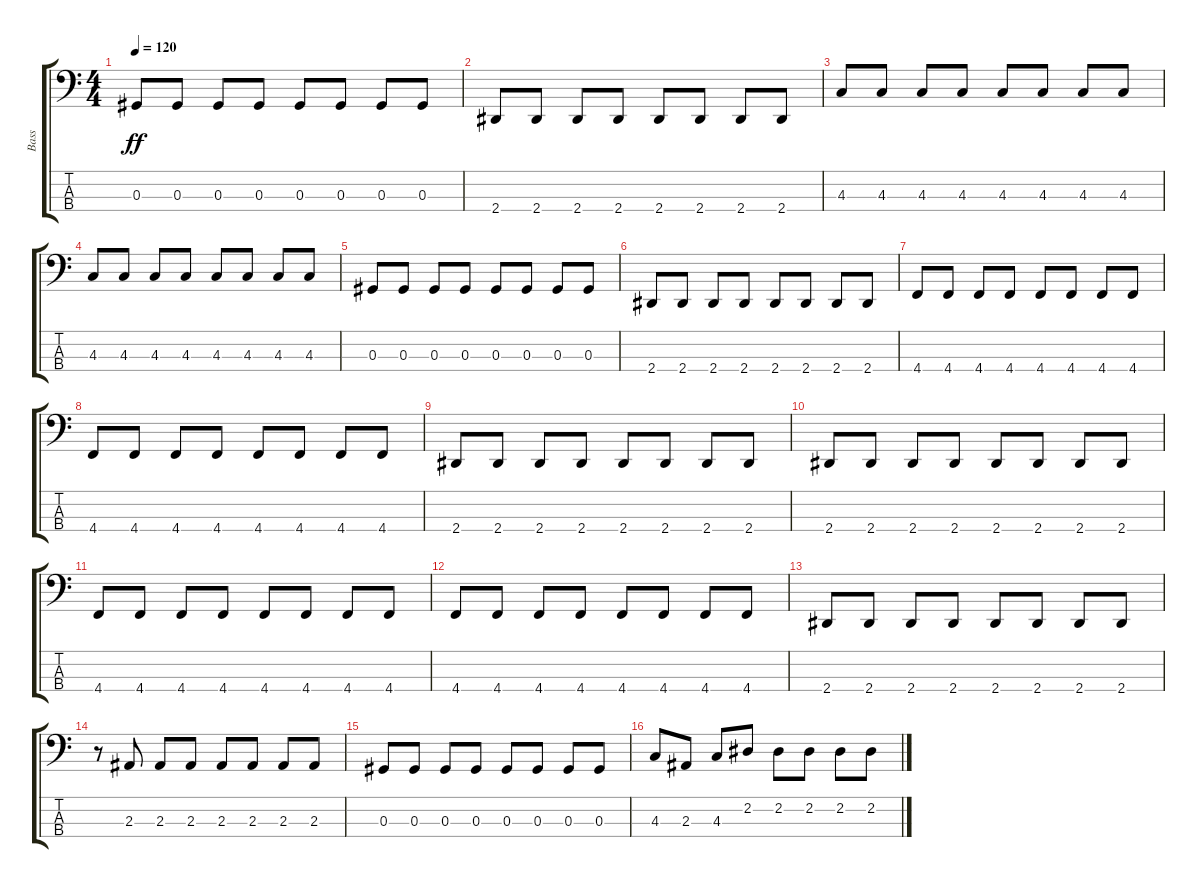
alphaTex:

\track ("Bass" "Bass") {instrument electricbasspick}
\staff {score tabs}
\tuning (Gb2 Db2 Ab1 Db1) {hide}
\ts (4 4)
\tempo 120
\clef f4
\ks c
0.3.8{dy ff} 0.3.8 0.3.8 0.3.8 0.3.8 0.3.8 0.3.8 0.3.8 |
2.4.8 2.4.8 2.4.8 2.4.8 2.4.8 2.4.8 2.4.8 2.4.8 |
4.3.8 4.3.8 4.3.8 4.3.8 4.3.8 4.3.8 4.3.8 4.3.8 |
4.3.8 4.3.8 4.3.8 4.3.8 4.3.8 4.3.8 4.3.8 4.3.8 |
0.3.8 0.3.8 0.3.8 0.3.8 0.3.8 0.3.8 0.3.8 0.3.8 |
2.4.8 2.4.8 2.4.8 2.4.8 2.4.8 2.4.8 2.4.8 2.4.8 |
4.4.8 4.4.8 4.4.8 4.4.8 4.4.8 4.4.8 4.4.8 4.4.8 |
4.4.8 4.4.8 4.4.8 4.4.8 4.4.8 4.4.8 4.4.8 4.4.8 |
2.4.8 2.4.8 2.4.8 2.4.8 2.4.8 2.4.8 2.4.8 2.4.8 |
2.4.8 2.4.8 2.4.8 2.4.8 2.4.8 2.4.8 2.4.8 2.4.8 |
4.4.8 4.4.8 4.4.8 4.4.8 4.4.8 4.4.8 4.4.8 4.4.8 |
4.4.8 4.4.8 4.4.8 4.4.8 4.4.8 4.4.8 4.4.8 4.4.8 |
2.4.8 2.4.8 2.4.8 2.4.8 2.4.8 2.4.8 2.4.8 2.4.8 |
r.8 2.3.8 2.3.8 2.3.8 2.3.8 2.3.8 2.3.8 2.3.8 |
0.3.8 0.3.8 0.3.8 0.3.8 0.3.8 0.3.8 0.3.8 0.3.8 |
4.3.8 2.3.8 4.3.8 2.2.8 2.2.8 2.2.8 2.2.8 2.2.8
